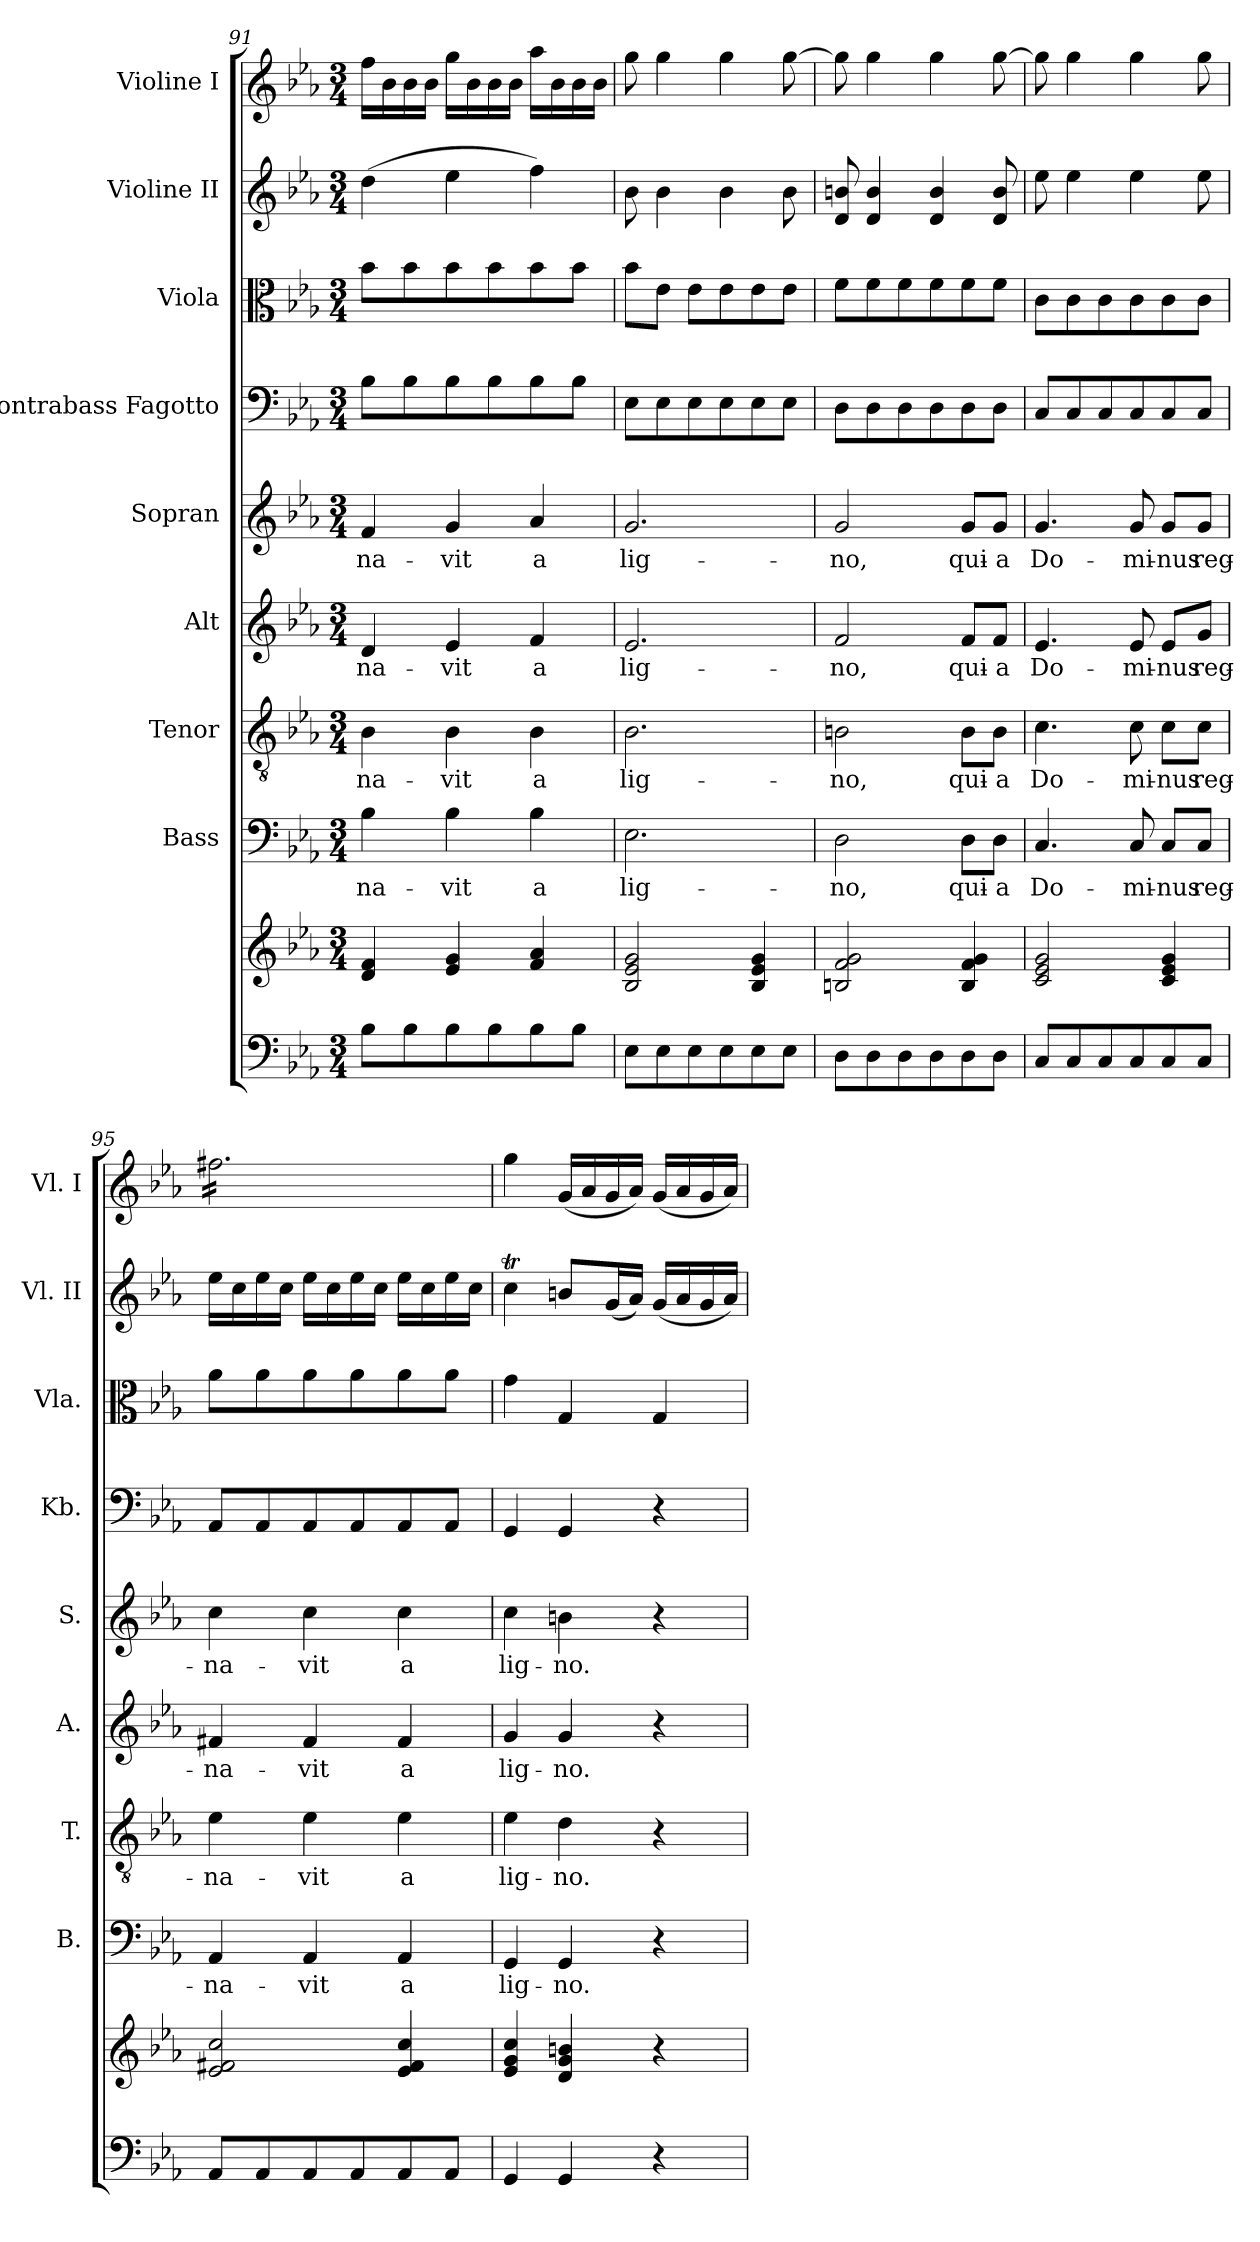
**kern	**kern	**kern	**text	**kern	**text	**kern	**text	**kern	**text	**kern	**kern	**kern	**kern
*part9	*part9	*part8	*part8	*part7	*part7	*part6	*part6	*part5	*part5	*part4	*part3	*part2	*part1
*staff10	*staff9	*staff8	*staff8	*staff7	*staff7	*staff6	*staff6	*staff5	*staff5	*staff4	*staff3	*staff2	*staff1
*	*	*I"Bass	*	*I"Tenor	*	*I"Alt	*	*I"Sopran	*	*I"Kontrabass Fagotto	*I"Viola	*I"Violine II	*I"Violine I
*	*	*I'B.	*	*I'T.	*	*I'A.	*	*I'S.	*	*I'Kb.	*I'Vla.	*I'Vl. II	*I'Vl. I
*clefF4	*clefG2	*clefF4	*	*clefGv2	*	*clefG2	*	*clefG2	*	*clefF4	*clefC3	*clefG2	*clefG2
*	*	*	*	*	*	*	*	*	*	*ITrd7c12	*	*	*
*k[b-e-a-]	*k[b-e-a-]	*k[b-e-a-]	*	*k[b-e-a-]	*	*k[b-e-a-]	*	*k[b-e-a-]	*	*k[b-e-a-]	*k[b-e-a-]	*k[b-e-a-]	*k[b-e-a-]
*E-:	*E-:	*E-:	*	*E-:	*	*E-:	*	*E-:	*	*E-:	*E-:	*E-:	*E-:
*M3/4	*M3/4	*M3/4	*	*M3/4	*	*M3/4	*	*M3/4	*	*M3/4	*M3/4	*M3/4	*M3/4
=91	=91	=91	=91	=91	=91	=91	=91	=91	=91	=91	=91	=91	=91
!	!	!	!LO:LY:b	!	!LO:LY:b	!	!LO:LY:b	!	!LO:LY:b	!	!	!	!
8B-\L	4d/ 4f/	4B-\	-na-	4B-\	-na-	4d/	-na-	4f/	-na-	8BB-\L	8b-\L	(>4dd\	16ff\LL
.	.	.	.	.	.	.	.	.	.	.	.	.	16b-\
8B-\	.	.	.	.	.	.	.	.	.	8BB-\	8b-\	.	16b-\
.	.	.	.	.	.	.	.	.	.	.	.	.	16b-\JJ
!	!	!	!LO:LY:b	!	!LO:LY:b	!	!LO:LY:b	!	!LO:LY:b	!	!	!	!
8B-\	4e-/ 4g/	4B-\	-vit	4B-\	-vit	4e-/	-vit	4g/	-vit	8BB-\	8b-\	4ee-\	16gg\LL
.	.	.	.	.	.	.	.	.	.	.	.	.	16b-\
8B-\	.	.	.	.	.	.	.	.	.	8BB-\	8b-\	.	16b-\
.	.	.	.	.	.	.	.	.	.	.	.	.	16b-\JJ
!	!	!	!LO:LY:b	!	!LO:LY:b	!	!LO:LY:b	!	!LO:LY:b	!	!	!	!
8B-\	4f/ 4a-/	4B-\	a	4B-\	a	4f/	a	4a-/	a	8BB-\	8b-\	4ff\)	16aa-\LL
.	.	.	.	.	.	.	.	.	.	.	.	.	16b-\
8B-\J	.	.	.	.	.	.	.	.	.	8BB-\J	8b-\J	.	16b-\
.	.	.	.	.	.	.	.	.	.	.	.	.	16b-\JJ
=92	=92	=92	=92	=92	=92	=92	=92	=92	=92	=92	=92	=92	=92
!	!	!	!LO:LY:b	!	!LO:LY:b	!	!LO:LY:b	!	!LO:LY:b	!	!	!	!
8E-\L	2B-/ 2e-/ 2g/	2.E-\	lig-	2.B-\	lig-	2.e-/	lig-	2.g/	lig-	8EE-\L	8b-\L	8b-\	8gg\
8E-\	.	.	.	.	.	.	.	.	.	8EE-\	8e-\J	4b-\	4gg\
8E-\	.	.	.	.	.	.	.	.	.	8EE-\	8e-\L	.	.
8E-\	.	.	.	.	.	.	.	.	.	8EE-\	8e-\	4b-\	4gg\
8E-\	4B-/ 4e-/ 4g/	.	.	.	.	.	.	.	.	8EE-\	8e-\	.	.
8E-\J	.	.	.	.	.	.	.	.	.	8EE-\J	8e-\J	8b-\	[8gg\
!!LO:PB:g=z
=93	=93	=93	=93	=93	=93	=93	=93	=93	=93	=93	=93	=93	=93
!	!	!	!LO:LY:b	!	!LO:LY:b	!	!LO:LY:b	!	!LO:LY:b	!	!	!	!
8D\L	2Bn/ 2f/ 2g/	2D\	-no,	2Bn\	-no,	2f/	-no,	2g/	-no,	8DD\L	8f\L	8d/ 8bn/	8gg\]
8D\	.	.	.	.	.	.	.	.	.	8DD\	8f\	4d/ 4b/	4gg\
8D\	.	.	.	.	.	.	.	.	.	8DD\	8f\	.	.
8D\	.	.	.	.	.	.	.	.	.	8DD\	8f\	4d/ 4b/	4gg\
!	!	!	!LO:LY:b	!	!LO:LY:b	!	!LO:LY:b	!	!LO:LY:b	!	!	!	!
8D\	4B/ 4f/ 4g/	8D\L	qui-	8B\L	qui-	8f/L	qui-	8g/L	qui-	8DD\	8f\	.	.
!	!	!	!LO:LY:b	!	!LO:LY:b	!	!LO:LY:b	!	!LO:LY:b	!	!	!	!
8D\J	.	8D\J	-a	8B\J	-a	8f/J	-a	8g/J	-a	8DD\J	8f\J	8d/ 8b/	[8gg\
=94	=94	=94	=94	=94	=94	=94	=94	=94	=94	=94	=94	=94	=94
!	!	!	!LO:LY:b	!	!LO:LY:b	!	!LO:LY:b	!	!LO:LY:b	!	!	!	!
8C/L	2c/ 2e-/ 2g/	4.C/	Do-	4.c\	Do-	4.e-/	Do-	4.g/	Do-	8CC/L	8c\L	8ee-\	8gg\]
8C/	.	.	.	.	.	.	.	.	.	8CC/	8c\	4ee-\	4gg\
8C/	.	.	.	.	.	.	.	.	.	8CC/	8c\	.	.
!	!	!	!LO:LY:b	!	!LO:LY:b	!	!LO:LY:b	!	!LO:LY:b	!	!	!	!
8C/	.	8C/	-mi-	8c\	-mi-	8e-/	-mi-	8g/	-mi-	8CC/	8c\	4ee-\	4gg\
!	!	!	!LO:LY:b	!	!LO:LY:b	!	!LO:LY:b	!	!LO:LY:b	!	!	!	!
8C/	4c/ 4e-/ 4g/	8C/L	-nus	8c\L	-nus	8e-/L	-nus	8g/L	-nus	8CC/	8c\	.	.
!	!	!	!LO:LY:b	!	!LO:LY:b	!	!LO:LY:b	!	!LO:LY:b	!	!	!	!
8C/J	.	8C/J	reg-	8c\J	reg-	8g/J	reg-	8g/J	reg-	8CC/J	8c\J	8ee-\	8gg\
=95	=95	=95	=95	=95	=95	=95	=95	=95	=95	=95	=95	=95	=95
!	!	!	!LO:LY:b	!	!LO:LY:b	!	!LO:LY:b	!	!LO:LY:b	!	!	!	!
*	*	*	*	*	*	*	*	*	*	*	*	*	*tremolo
8AA-/L	2e-/ 2f#X/ 2cc/	4AA-/	-na-	4e-\	-na-	4f#X/	-na-	4cc\	-na-	8AAA-/L	8a-\L	16ee-\LL	16ff#X\LL
.	.	.	.	.	.	.	.	.	.	.	.	16cc\	16ff#X\
8AA-/	.	.	.	.	.	.	.	.	.	8AAA-/	8a-\	16ee-\	16ff#X\
.	.	.	.	.	.	.	.	.	.	.	.	16cc\JJ	16ff#X\
!	!	!	!LO:LY:b	!	!LO:LY:b	!	!LO:LY:b	!	!LO:LY:b	!	!	!	!
8AA-/	.	4AA-/	-vit	4e-\	-vit	4f#/	-vit	4cc\	-vit	8AAA-/	8a-\	16ee-\LL	16ff#X\
.	.	.	.	.	.	.	.	.	.	.	.	16cc\	16ff#X\
8AA-/	.	.	.	.	.	.	.	.	.	8AAA-/	8a-\	16ee-\	16ff#X\
.	.	.	.	.	.	.	.	.	.	.	.	16cc\JJ	16ff#X\
!	!	!	!LO:LY:b	!	!LO:LY:b	!	!LO:LY:b	!	!LO:LY:b	!	!	!	!
8AA-/	4e-/ 4f#/ 4cc/	4AA-/	a	4e-\	a	4f#/	a	4cc\	a	8AAA-/	8a-\	16ee-\LL	16ff#X\
.	.	.	.	.	.	.	.	.	.	.	.	16cc\	16ff#X\
8AA-/J	.	.	.	.	.	.	.	.	.	8AAA-/J	8a-\J	16ee-\	16ff#X\
.	.	.	.	.	.	.	.	.	.	.	.	16cc\JJ	16ff#X\JJ
*	*	*	*	*	*	*	*	*	*	*	*	*	*Xtremolo
=96	=96	=96	=96	=96	=96	=96	=96	=96	=96	=96	=96	=96	=96
!	!	!	!LO:LY:b	!	!LO:LY:b	!	!LO:LY:b	!	!LO:LY:b	!	!	!	!
4GG/	4e-/ 4g/ 4cc/	4GG/	lig-	4e-\	lig-	4g/	lig-	4cc\	lig-	4GGG/	4g\	4ccT\	4gg\
!	!	!	!LO:LY:b	!	!LO:LY:b	!	!LO:LY:b	!	!LO:LY:b	!	!	!	!
4GG/	4d/ 4g/ 4bn/	4GG/	-no.	4d\	-no.	4g/	-no.	4bn\	-no.	4GGG/	4G/	8bn/L	(<16g/LL
.	.	.	.	.	.	.	.	.	.	.	.	.	16a-/
.	.	.	.	.	.	.	.	.	.	.	.	(<16g/L	16g/
.	.	.	.	.	.	.	.	.	.	.	.	16a-/JJ)	16a-/JJ)
4r	4r	4r	.	4r	.	4r	.	4r	.	4r	4G/	(<16g/LL	(<16g/LL
.	.	.	.	.	.	.	.	.	.	.	.	16a-/	16a-/
.	.	.	.	.	.	.	.	.	.	.	.	16g/	16g/
.	.	.	.	.	.	.	.	.	.	.	.	16a-/JJ)	16a-/JJ)
=	=	=	=	=	=	=	=	=	=	=	=	=	=
*-	*-	*-	*-	*-	*-	*-	*-	*-	*-	*-	*-	*-	*-
